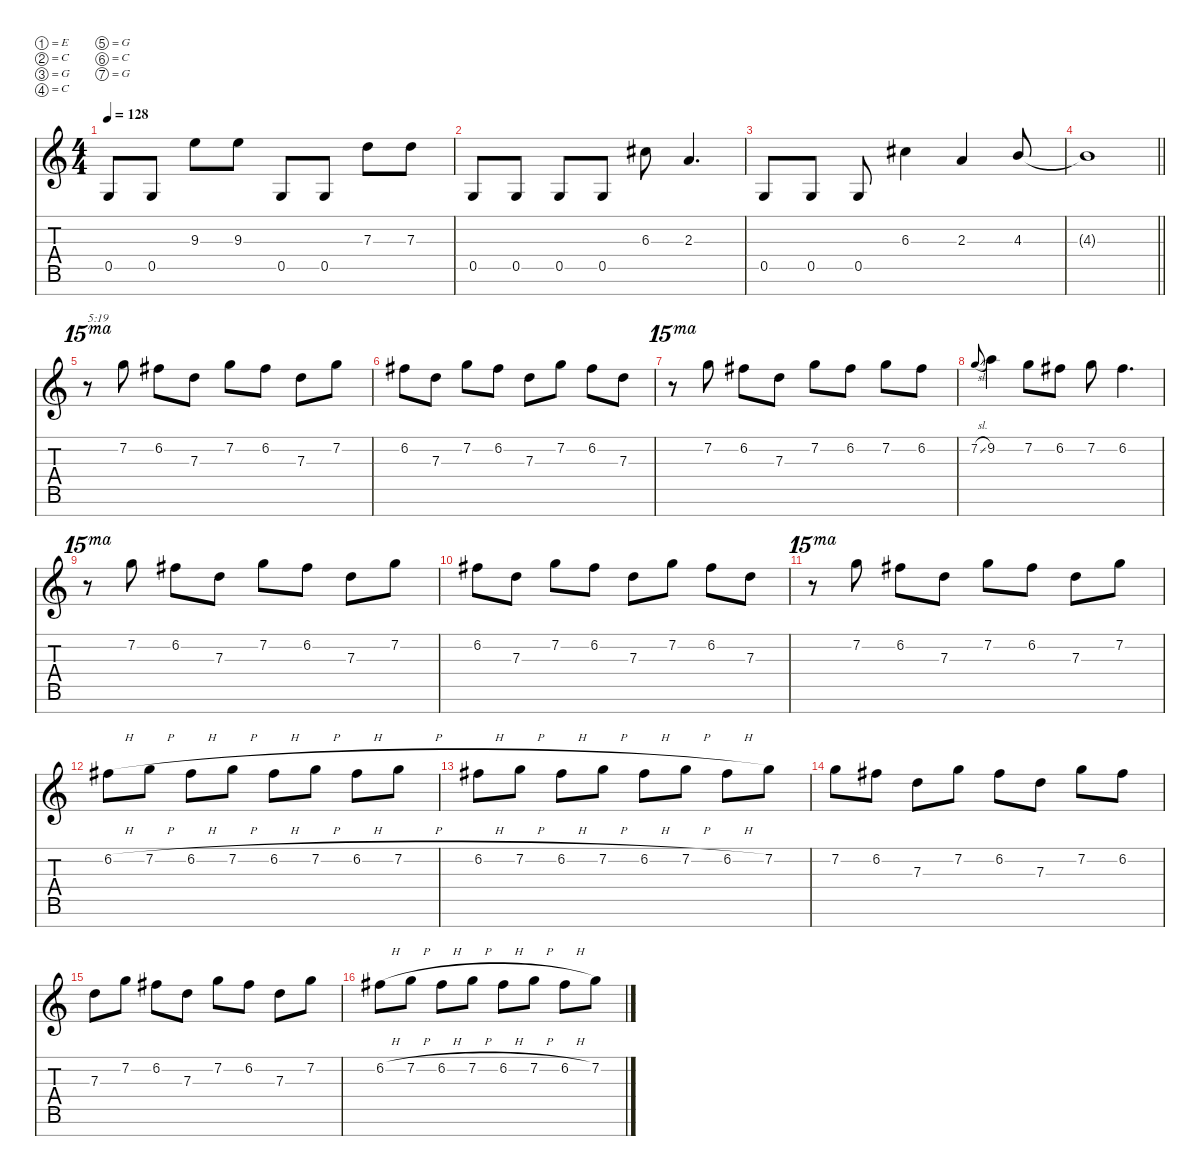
\defaultSystemsLayout 4
\hideDynamics
\bracketExtendMode nobrackets
\singleTrackTrackNamePolicy hidden
\multiTrackTrackNamePolicy hidden
\firstSystemTrackNameMode fullname
\otherSystemsTrackNameOrientation horizontal
\track ("Guitar 2" "dist.guit.") {mute instrument distortionguitar}
\staff {score tabs}
\tuning (E4 C4 G3 C3 G2 C2 G1)
\ts (4 4)
\tempo 128
\clef g2
\ks c
0.5.8{dy f beam Up} 0.5.8{beam Up} 9.3.8{beam Down} 9.3.8{beam Down} 0.5.8{beam Up} 0.5.8{beam Up} 7.3.8{beam Down} 7.3.8{beam Down} |
0.5.8{beam Up} 0.5.8{beam Up} 0.5.8{beam Up} 0.5.8{beam Up} 6.3{acc #}.8{beam Down} 2.3.4{d beam Up} |
0.5.8{beam Up} 0.5.8{beam Up} 0.5.8{beam Up} 6.3{acc #}.4{beam Down} 2.3.4{beam Up} 4.3.8{beam Up} |
\barLineRight lightlight
4.3{t}.1{beam Down} |
r.8{ot 15ma txt "5:19" beam Down} 7.2.8{beam Down} 6.2{acc #}.8{beam Down} 7.3.8{beam Down} 7.2.8{beam Down} 6.2{acc #}.8{beam Down} 7.3.8{beam Down} 7.2.8{beam Down} |
6.2{acc #}.8{beam Down} 7.3.8{beam Down} 7.2.8{beam Down} 6.2{acc #}.8{beam Down} 7.3.8{beam Down} 7.2.8{beam Down} 6.2{acc #}.8{beam Down} 7.3.8{beam Down} |
r.8{ot 15ma beam Down} 7.2.8{beam Down} 6.2{acc #}.8{beam Down} 7.3.8{beam Down} 7.2.8{beam Down} 6.2{acc #}.8{beam Down} 7.2.8{beam Down} 6.2{acc #}.8{dy mf beam Down} |
7.2{sl}.8{gr onbeat beam Up} 9.2.4{dy f beam Down} 7.2.8{beam Down} 6.2{acc #}.8{beam Down} 7.2.8{beam Down} 6.2{acc #}.4{d beam Down} |
r.8{ot 15ma beam Down} 7.2.8{beam Down} 6.2{acc #}.8{beam Down} 7.3.8{beam Down} 7.2.8{beam Down} 6.2{acc #}.8{beam Down} 7.3.8{beam Down} 7.2.8{beam Down} |
6.2{acc #}.8{beam Down} 7.3.8{beam Down} 7.2.8{beam Down} 6.2{acc #}.8{beam Down} 7.3.8{beam Down} 7.2.8{beam Down} 6.2{acc #}.8{beam Down} 7.3.8{beam Down} |
r.8{ot 15ma beam Down} 7.2.8{beam Down} 6.2{acc #}.8{beam Down} 7.3.8{beam Down} 7.2.8{beam Down} 6.2{acc #}.8{beam Down} 7.3.8{beam Down} 7.2.8{beam Down} |
6.2{h acc #}.8{beam Down} 7.2{h}.8{beam Down} 6.2{h acc #}.8{beam Down} 7.2{h}.8{beam Down} 6.2{h acc #}.8{beam Down} 7.2{h}.8{beam Down} 6.2{h acc #}.8{beam Down} 7.2{h}.8{beam Down} |
6.2{h acc #}.8{beam Down} 7.2{h}.8{beam Down} 6.2{h acc #}.8{beam Down} 7.2{h}.8{beam Down} 6.2{h acc #}.8{beam Down} 7.2{h}.8{beam Down} 6.2{h acc #}.8{beam Down} 7.2.8{beam Down} |
7.2.8{beam Down} 6.2{acc #}.8{beam Down} 7.3.8{beam Down} 7.2.8{beam Down} 6.2{acc #}.8{beam Down} 7.3.8{beam Down} 7.2.8{beam Down} 6.2{acc #}.8{beam Down} |
7.3.8{beam Down} 7.2.8{beam Down} 6.2{acc #}.8{beam Down} 7.3.8{beam Down} 7.2.8{beam Down} 6.2{acc #}.8{beam Down} 7.3.8{beam Down} 7.2.8{beam Down} |
6.2{h acc #}.8{beam Down} 7.2{h}.8{beam Down} 6.2{h acc #}.8{beam Down} 7.2{h}.8{beam Down} 6.2{h acc #}.8{beam Down} 7.2{h}.8{beam Down} 6.2{h acc #}.8{beam Down} 7.2.8{beam Down}
